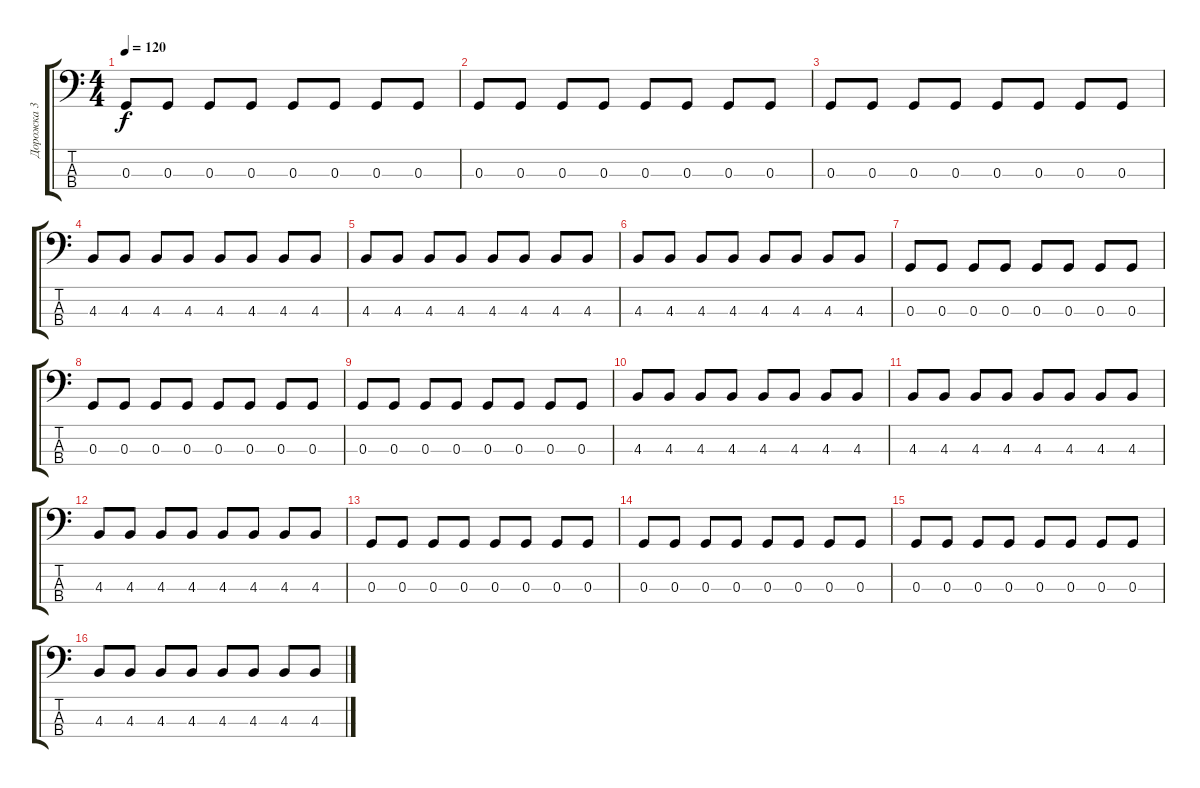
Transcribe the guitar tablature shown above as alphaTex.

\track ("Дорожка 3" "Дорожка 3") {instrument electricbasspick}
\staff {score tabs}
\tuning (F2 C2 G1 C1) {hide}
\ts (4 4)
\tempo 120
\clef f4
\ks c
0.3.8{dy f} 0.3.8 0.3.8 0.3.8 0.3.8 0.3.8 0.3.8 0.3.8 |
0.3.8 0.3.8 0.3.8 0.3.8 0.3.8 0.3.8 0.3.8 0.3.8 |
0.3.8 0.3.8 0.3.8 0.3.8 0.3.8 0.3.8 0.3.8 0.3.8 |
4.3.8 4.3.8 4.3.8 4.3.8 4.3.8 4.3.8 4.3.8 4.3.8 |
4.3.8 4.3.8 4.3.8 4.3.8 4.3.8 4.3.8 4.3.8 4.3.8 |
4.3.8 4.3.8 4.3.8 4.3.8 4.3.8 4.3.8 4.3.8 4.3.8 |
0.3.8 0.3.8 0.3.8 0.3.8 0.3.8 0.3.8 0.3.8 0.3.8 |
0.3.8 0.3.8 0.3.8 0.3.8 0.3.8 0.3.8 0.3.8 0.3.8 |
0.3.8 0.3.8 0.3.8 0.3.8 0.3.8 0.3.8 0.3.8 0.3.8 |
4.3.8 4.3.8 4.3.8 4.3.8 4.3.8 4.3.8 4.3.8 4.3.8 |
4.3.8 4.3.8 4.3.8 4.3.8 4.3.8 4.3.8 4.3.8 4.3.8 |
4.3.8 4.3.8 4.3.8 4.3.8 4.3.8 4.3.8 4.3.8 4.3.8 |
0.3.8 0.3.8 0.3.8 0.3.8 0.3.8 0.3.8 0.3.8 0.3.8 |
0.3.8 0.3.8 0.3.8 0.3.8 0.3.8 0.3.8 0.3.8 0.3.8 |
0.3.8 0.3.8 0.3.8 0.3.8 0.3.8 0.3.8 0.3.8 0.3.8 |
4.3.8 4.3.8 4.3.8 4.3.8 4.3.8 4.3.8 4.3.8 4.3.8
